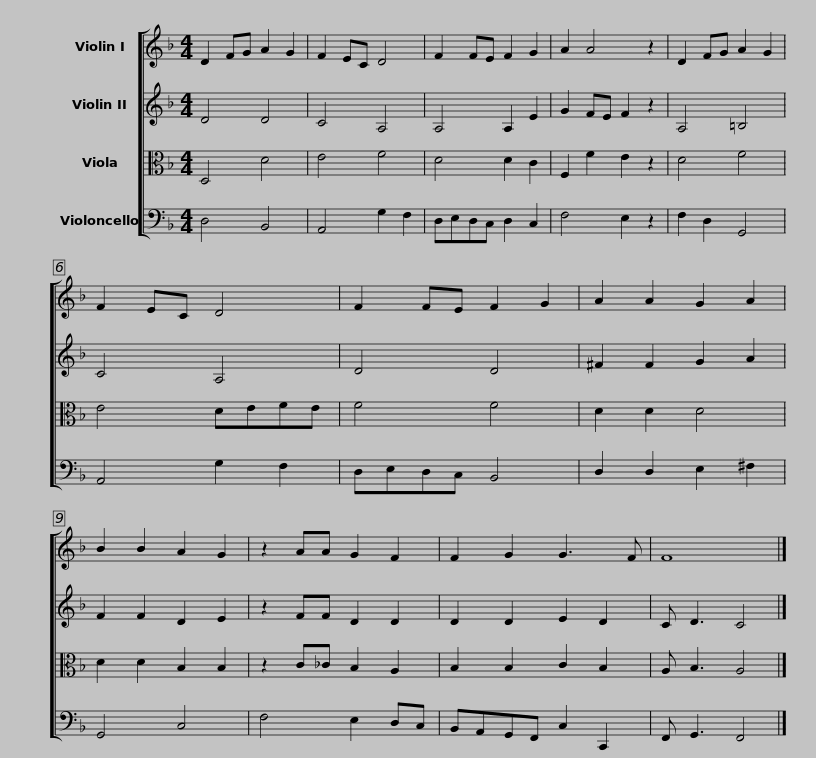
X:1
%%score [ 1 2 3 4 ]
L:1/8
M:4/4
I:linebreak $
K:F
V:1 treble
V:2 treble
V:3 alto
V:4 bass
V:1
 D2 FG A2 G2 | F2 EC D4 | F2 FE F2 G2 | A2 A4 z2 | D2 FG A2 G2 | %5
 F2 EC D4 |$ F2 FE F2 G2 | A2 A2 G2 A2 | B2 B2 A2 G2 | z2 AA G2 F2 | %10
 F2 G2 G3 F | F8 |] %12
V:2
 D4 D4 | C4 A,4 | A,4 A,2 E2 | G2 FE F2 z2 | A,4 =B,4 | %5
 C4 A,4 |$ D4 D4 | ^F2 F2 G2 A2 | F2 F2 D2 E2 | z2 FF D2 D2 | %10
 D2 D2 E2 D2 | C D3 C4 |] %12
V:3
 D,4 D4 | E4 F4 | D4 D2 C2 | F,2 F2 E2 z2 | D4 F4 | %5
 E4 DEFE |$ F4 F4 | D2 D2 D4 | D2 D2 B,2 B,2 | z2 C_C B,2 A,2 | %10
 B,2 B,2 C2 B,2 | A, B,3 A,4 |] %12
V:4
 D,4 B,,4 | A,,4 G,2 F,2 | D,E,D,C, D,2 C,2 | F,4 E,2 z2 | F,2 D,2 G,,4 | %5
 A,,4 G,2 F,2 |$ D,E,D,C, B,,4 | D,2 D,2 E,2 ^F,2 | G,,4 C,4 | F,4 E,2 D,C, | %10
 B,,A,,G,,F,, C,2 C,,2 | F,, G,,3 F,,4 |] %12
